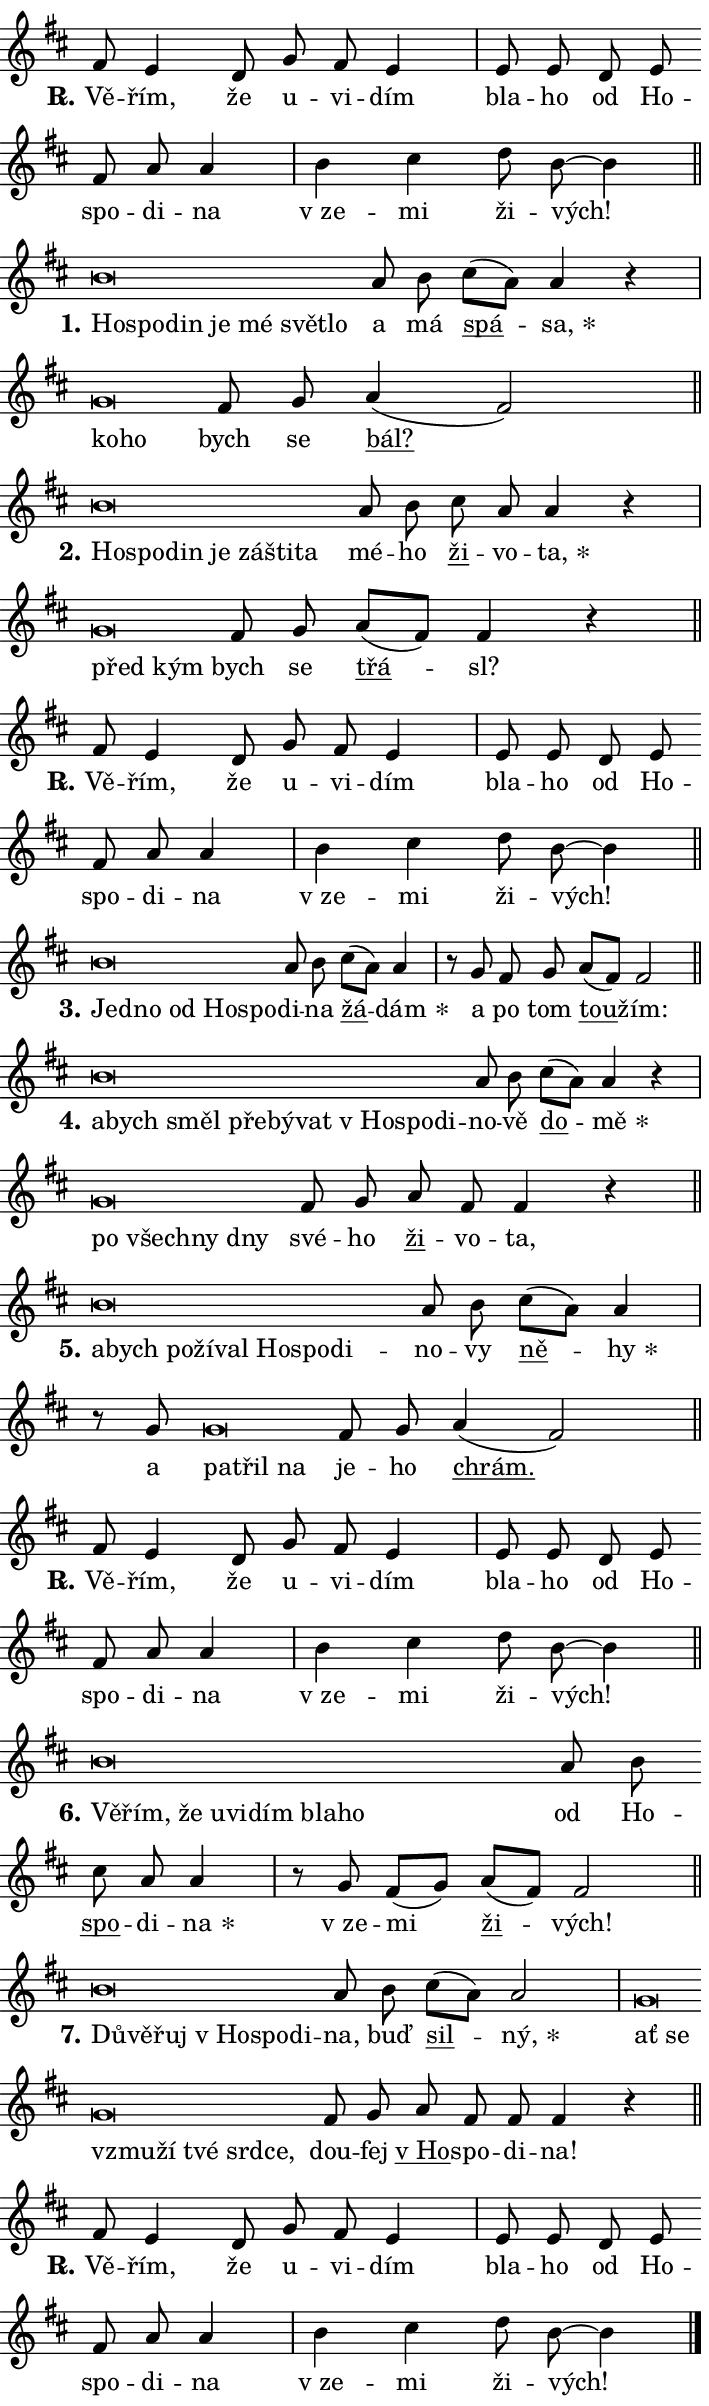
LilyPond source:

\version "2.24.0"
\header { tagline = "" }
\paper {
  indent = 0\cm
  top-margin = 0\cm
  right-margin = 0.13\cm % to fit lyric hyphens
  bottom-margin = 0\cm
  left-margin = 0\cm
  paper-width = 12\cm
  page-breaking = #ly:one-page-breaking
  system-system-spacing.basic-distance = #11
  score-system-spacing.basic-distance = #11
  ragged-last = ##f
}


%% Author: Thomas Morley
%% https://lists.gnu.org/archive/html/lilypond-user/2020-05/msg00002.html
#(define (line-position grob)
"Returns position of @var[grob} in current system:
   @code{'start}, if at first time-step
   @code{'end}, if at last time-step
   @code{'middle} otherwise
"
  (let* ((col (ly:item-get-column grob))
         (ln (ly:grob-object col 'left-neighbor))
         (rn (ly:grob-object col 'right-neighbor))
         (col-to-check-left (if (ly:grob? ln) ln col))
         (col-to-check-right (if (ly:grob? rn) rn col))
         (break-dir-left
           (and
             (ly:grob-property col-to-check-left 'non-musical #f)
             (ly:item-break-dir col-to-check-left)))
         (break-dir-right
           (and
             (ly:grob-property col-to-check-right 'non-musical #f)
             (ly:item-break-dir col-to-check-right))))
        (cond ((eqv? 1 break-dir-left) 'start)
              ((eqv? -1 break-dir-right) 'end)
              (else 'middle))))

#(define (tranparent-at-line-position vctor)
  (lambda (grob)
  "Relying on @code{line-position} select the relevant enry from @var{vctor}.
Used to determine transparency,"
    (case (line-position grob)
      ((end) (not (vector-ref vctor 0)))
      ((middle) (not (vector-ref vctor 1)))
      ((start) (not (vector-ref vctor 2))))))

noteHeadBreakVisibility =
#(define-music-function (break-visibility)(vector?)
"Makes @code{NoteHead}s transparent relying on @var{break-visibility}"
#{
  \override NoteHead.transparent =
    #(tranparent-at-line-position break-visibility)
#})

#(define delete-ledgers-for-transparent-note-heads
  (lambda (grob)
    "Reads whether a @code{NoteHead} is transparent.
If so this @code{NoteHead} is removed from @code{'note-heads} from
@var{grob}, which is supposed to be @code{LedgerLineSpanner}.
As a result ledgers are not printed for this @code{NoteHead}"
    (let* ((nhds-array (ly:grob-object grob 'note-heads))
           (nhds-list
             (if (ly:grob-array? nhds-array)
                 (ly:grob-array->list nhds-array)
                 '()))
           ;; Relies on the transparent-property being done before
           ;; Staff.LedgerLineSpanner.after-line-breaking is executed.
           ;; This is fragile ...
           (to-keep
             (remove
               (lambda (nhd)
                 (ly:grob-property nhd 'transparent #f))
               nhds-list)))
      ;; TODO find a better method to iterate over grob-arrays, similiar
      ;; to filter/remove etc for lists
      ;; For now rebuilt from scratch
      (set! (ly:grob-object grob 'note-heads)  '())
      (for-each
        (lambda (nhd)
          (ly:pointer-group-interface::add-grob grob 'note-heads nhd))
        to-keep))))

squashNotes = {
  \override NoteHead.X-extent = #'(-0.2 . 0.2)
  \override NoteHead.Y-extent = #'(-0.75 . 0)
  \override NoteHead.stencil =
    #(lambda (grob)
       (let ((pos (ly:grob-property grob 'staff-position)))
         (begin
           (if (< pos -7) (display "ERROR: Lower brevis then expected\n") (display ""))
           (if (<= pos -6) ly:text-interface::print ly:note-head::print))))
}
unSquashNotes = {
  \revert NoteHead.X-extent
  \revert NoteHead.Y-extent
  \revert NoteHead.stencil
}

hideNotes = \noteHeadBreakVisibility #begin-of-line-visible
unHideNotes = \noteHeadBreakVisibility #all-visible

% work-around for resetting accidentals
% https://lilypond.org/doc/v2.23/Documentation/notation/displaying-rhythms#unmetered-music
cadenzaMeasure = {
  \cadenzaOff
  \partial 1024 s1024
  \cadenzaOn
}

#(define-markup-command (accent layout props text) (markup?)
  "Underline accented syllable"
  (interpret-markup layout props
    #{\markup \override #'(offset . 4.3) \underline { #text }#}))

responsum = \markup \concat {
  "R" \hspace #-1.05 \path #0.1 #'((moveto 0 0.07) (lineto 0.9 0.8)) \hspace #0.05 "."
}

spaceSize = #0.6828661417322834 % exact space size for TeX Gyre Schola

\layout {
  \context {
    \Staff
    \remove "Time_signature_engraver"
    \override LedgerLineSpanner.after-line-breaking = #delete-ledgers-for-transparent-note-heads
  }
  \context {
    \Lyrics {
      \override LyricSpace.minimum-distance = \spaceSize
      \override LyricText.font-name = #"TeX Gyre Schola"
      \override LyricText.font-size = 1
      \override StanzaNumber.font-name = #"TeX Gyre Schola Bold"
      \override StanzaNumber.font-size = 1
    }
  }
  \context {
    \Score 
    \override NoteHead.text =
      #(lambda (grob) 
        (let ((pos (ly:grob-property grob 'staff-position)))
          #{\markup {
            \combine
              \halign #-0.55 \raise #(if (= pos -6) 0 0.5) \override #'(thickness . 2) \draw-line #'(3.2 . 0)
              \musicglyph "noteheads.sM1"
          }#}))
  }
}

% magnetic-lyrics.ily
%
%   written by
%     Jean Abou Samra <jean@abou-samra.fr>
%     Werner Lemberg <wl@gnu.org>
%
%   adapted by
%     Jiri Hon <jiri.hon@gmail.com>
%
% Version 2022-Apr-15

% https://www.mail-archive.com/lilypond-user@gnu.org/msg149350.html

#(define (Left_hyphen_pointer_engraver context)
   "Collect syllable-hyphen-syllable occurrences in lyrics and store
them in properties.  This engraver only looks to the left.  For
example, if the lyrics input is @code{foo -- bar}, it does the
following.

@itemize @bullet
@item
Set the @code{text} property of the @code{LyricHyphen} grob between
@q{foo} and @q{bar} to @code{foo}.

@item
Set the @code{left-hyphen} property of the @code{LyricText} grob with
text @q{foo} to the @code{LyricHyphen} grob between @q{foo} and
@q{bar}.
@end itemize

Use this auxiliary engraver in combination with the
@code{lyric-@/text::@/apply-@/magnetic-@/offset!} hook."
   (let ((hyphen #f)
         (text #f))
     (make-engraver
      (acknowledgers
       ((lyric-syllable-interface engraver grob source-engraver)
        (set! text grob)))
      (end-acknowledgers
       ((lyric-hyphen-interface engraver grob source-engraver)
        ;(when (not (grob::has-interface grob 'lyric-space-interface))
          (set! hyphen grob)));)
      ((stop-translation-timestep engraver)
       (when (and text hyphen)
         (ly:grob-set-object! text 'left-hyphen hyphen))
       (set! text #f)
       (set! hyphen #f)))))

#(define (lyric-text::apply-magnetic-offset! grob)
   "If the space between two syllables is less than the value in
property @code{LyricText@/.details@/.squash-threshold}, move the right
syllable to the left so that it gets concatenated with the left
syllable.

Use this function as a hook for
@code{LyricText@/.after-@/line-@/breaking} if the
@code{Left_@/hyphen_@/pointer_@/engraver} is active."
   (let ((hyphen (ly:grob-object grob 'left-hyphen #f)))
     (when hyphen
       (let ((left-text (ly:spanner-bound hyphen LEFT)))
         (when (grob::has-interface left-text 'lyric-syllable-interface)
           (let* ((common (ly:grob-common-refpoint grob left-text X))
                  (this-x-ext (ly:grob-extent grob common X))
                  (left-x-ext
                   (begin
                     ;; Trigger magnetism for left-text.
                     (ly:grob-property left-text 'after-line-breaking)
                     (ly:grob-extent left-text common X)))
                  ;; `delta` is the gap width between two syllables.
                  (delta (- (interval-start this-x-ext)
                            (interval-end left-x-ext)))
                  (details (ly:grob-property grob 'details))
                  (threshold (assoc-get 'squash-threshold details 0.2)))
             (when (< delta threshold)
               (let* (;; We have to manipulate the input text so that
                      ;; ligatures crossing syllable boundaries are not
                      ;; disabled.  For languages based on the Latin
                      ;; script this is essentially a beautification.
                      ;; However, for non-Western scripts it can be a
                      ;; necessity.
                      (lt (ly:grob-property left-text 'text))
                      (rt (ly:grob-property grob 'text))
                      (is-space (grob::has-interface hyphen 'lyric-space-interface))
                      (space (if is-space " " ""))
                      (extra-delta (if is-space spaceSize 0))
                      ;; Append new syllable.
                      (ltrt-space (if (and (string? lt) (string? rt))
                                (string-append lt space rt)
                                (make-concat-markup (list lt space rt))))
                      ;; Right-align `ltrt` to the right side.
                      (ltrt-space-markup (grob-interpret-markup
                               grob
                               (make-translate-markup
                                (cons (interval-length this-x-ext) 0)
                                (make-right-align-markup ltrt-space)))))
                 (begin
                   ;; Don't print `left-text`.
                   (ly:grob-set-property! left-text 'stencil #f)
                   ;; Set text and stencil (which holds all collected
                   ;; syllables so far) and shift it to the left.
                   (ly:grob-set-property! grob 'text ltrt-space)
                   (ly:grob-set-property! grob 'stencil ltrt-space-markup)
                   (ly:grob-translate-axis! grob (- (- delta extra-delta)) X))))))))))


#(define (lyric-hyphen::displace-bounds-first grob)
   ;; Make very sure this callback isn't triggered too early.
   (let ((left (ly:spanner-bound grob LEFT))
         (right (ly:spanner-bound grob RIGHT)))
     (ly:grob-property left 'after-line-breaking)
     (ly:grob-property right 'after-line-breaking)
     (ly:lyric-hyphen::print grob)))

squashThreshold = #0.4

\layout {
  \context {
    \Lyrics
    \consists #Left_hyphen_pointer_engraver
    \override LyricText.after-line-breaking =
      #lyric-text::apply-magnetic-offset!
    \override LyricHyphen.stencil = #lyric-hyphen::displace-bounds-first
    \override LyricText.details.squash-threshold = \squashThreshold
    \override LyricHyphen.minimum-distance = 0
    \override LyricHyphen.minimum-length = \squashThreshold
  }
}

squashText = \override LyricText.details.squash-threshold = 9999
unSquashText = \override LyricText.details.squash-threshold = \squashThreshold

leftText = \override LyricText.self-alignment-X = #LEFT
unLeftText = \revert LyricText.self-alignment-X

starOffset = #(lambda (grob) 
                (let ((x_offset (ly:self-alignment-interface::aligned-on-x-parent grob)))
                  (if (= x_offset 0) 0 (+ x_offset 1.2))))

star = #(define-music-function (syllable)(string?)
"Append star separator at the end of a syllable"
#{
  \once \override LyricText.X-offset = #starOffset
  \lyricmode { \markup {
    #syllable
    \override #'((font-name . "TeX Gyre Schola Bold")) \hspace #0.2 \lower #0.65 \larger "*"
  } }
#})

starAccent = #(define-music-function (syllable)(string?)
"Append star separator at the end of a syllable and make accent"
#{
  \once \override LyricText.X-offset = #starOffset
  \lyricmode { \markup {
    \accent #syllable
    \override #'((font-name . "TeX Gyre Schola Bold")) \hspace #0.2 \lower #0.65 \larger "*"
  } }
#})

breath = #(define-music-function (syllable)(string?)
"Append breathing indicator at the end of a syllable"
#{
  \lyricmode { \markup { #syllable "+" } }
#})

optionalBreath = #(define-music-function (syllable)(string?)
"Append optional breathing indicator at the end of a syllable"
#{
  \lyricmode { \markup { #syllable "(+)" } }
#})


\score {
    <<
        \new Voice = "melody" { \cadenzaOn \key d \major \relative { fis'8 e4 d8 g fis e4 \cadenzaMeasure \bar "|" e8 e d e \bar "" fis a a4 \cadenzaMeasure \bar "|" b cis d8 b~ b4 \cadenzaMeasure \bar "||" \break } }
        \new Lyrics \lyricsto "melody" { \lyricmode { \set stanza = \responsum
Vě -- řím, že u -- vi -- dím bla -- ho od Ho -- spo -- di -- na "v ze" -- mi ži -- vých! } }
    >>
    \layout {}
}

\score {
    <<
        \new Voice = "melody" { \cadenzaOn \key d \major \relative { \squashNotes b'\breve*1/16 \hideNotes \breve*1/16 \bar "" \breve*1/16 \bar "" \breve*1/16 \bar "" \breve*1/16 \bar "" \breve*1/16 \breve*1/16 \bar "" \unHideNotes \unSquashNotes a8 b \bar "" cis[( a)] a4 r \cadenzaMeasure \bar "|" \squashNotes g\breve*1/16 \hideNotes \breve*1/16 \bar "" \unHideNotes \unSquashNotes fis8 g \bar "" a4(fis2) \cadenzaMeasure \bar "||" \break } }
        \new Lyrics \lyricsto "melody" { \lyricmode { \set stanza = "1."
\leftText Ho -- \squashText spo -- din je mé svět -- lo \unLeftText \unSquashText a má \markup \accent spá -- \star sa, \leftText ko -- \squashText ho \unLeftText \unSquashText bych se \markup \accent bál? } }
    >>
    \layout {}
}

\score {
    <<
        \new Voice = "melody" { \cadenzaOn \key d \major \relative { \squashNotes b'\breve*1/16 \hideNotes \breve*1/16 \bar "" \breve*1/16 \bar "" \breve*1/16 \bar "" \breve*1/16 \bar "" \breve*1/16 \breve*1/16 \bar "" \unHideNotes \unSquashNotes a8 b \bar "" cis a a4 r \cadenzaMeasure \bar "|" \squashNotes g\breve*1/16 \hideNotes \breve*1/16 \bar "" \unHideNotes \unSquashNotes fis8 g \bar "" a[(fis)] fis4 r \cadenzaMeasure \bar "||" \break } }
        \new Lyrics \lyricsto "melody" { \lyricmode { \set stanza = "2."
\leftText Ho -- \squashText spo -- din je zá -- šti -- ta \unLeftText \unSquashText mé -- ho \markup \accent ži -- vo -- \star ta, \leftText před \squashText kým \unLeftText \unSquashText bych se \markup \accent třá -- sl? } }
    >>
    \layout {}
}

\score {
    <<
        \new Voice = "melody" { \cadenzaOn \key d \major \relative { fis'8 e4 d8 g fis e4 \cadenzaMeasure \bar "|" e8 e d e \bar "" fis a a4 \cadenzaMeasure \bar "|" b cis d8 b~ b4 \cadenzaMeasure \bar "||" \break } }
        \new Lyrics \lyricsto "melody" { \lyricmode { \set stanza = \responsum
Vě -- řím, že u -- vi -- dím bla -- ho od Ho -- spo -- di -- na "v ze" -- mi ži -- vých! } }
    >>
    \layout {}
}

\score {
    <<
        \new Voice = "melody" { \cadenzaOn \key d \major \relative { \squashNotes b'\breve*1/16 \hideNotes \breve*1/16 \bar "" \breve*1/16 \bar "" \breve*1/16 \breve*1/16 \bar "" \unHideNotes \unSquashNotes a8 b \bar "" cis[( a)] a4 \cadenzaMeasure \bar "|" r8 g8 fis8 g \bar "" a[(fis)] fis2 \cadenzaMeasure \bar "||" \break } }
        \new Lyrics \lyricsto "melody" { \lyricmode { \set stanza = "3."
\leftText Jed -- \squashText no od Ho -- spo -- \unLeftText \unSquashText di -- na \markup \accent žá -- \star dám a po tom \markup \accent tou -- žím: } }
    >>
    \layout {}
}

\score {
    <<
        \new Voice = "melody" { \cadenzaOn \key d \major \relative { \squashNotes b'\breve*1/16 \hideNotes \breve*1/16 \bar "" \breve*1/16 \bar "" \breve*1/16 \bar "" \breve*1/16 \bar "" \breve*1/16 \bar "" \breve*1/16 \bar "" \breve*1/16 \breve*1/16 \bar "" \unHideNotes \unSquashNotes a8 b \bar "" cis[( a)] a4 r \cadenzaMeasure \bar "|" \squashNotes g\breve*1/16 \hideNotes \breve*1/16 \bar "" \breve*1/16 \breve*1/16 \bar "" \unHideNotes \unSquashNotes fis8 g \bar "" a fis fis4 r \cadenzaMeasure \bar "||" \break } }
        \new Lyrics \lyricsto "melody" { \lyricmode { \set stanza = "4."
\leftText a -- \squashText bych směl pře -- bý -- vat "v Ho" -- spo -- di -- \unLeftText \unSquashText no -- vě \markup \accent do -- \star mě \leftText po \squashText všech -- ny dny \unLeftText \unSquashText své -- ho \markup \accent ži -- vo -- ta, } }
    >>
    \layout {}
}

\score {
    <<
        \new Voice = "melody" { \cadenzaOn \key d \major \relative { \squashNotes b'\breve*1/16 \hideNotes \breve*1/16 \bar "" \breve*1/16 \bar "" \breve*1/16 \bar "" \breve*1/16 \bar "" \breve*1/16 \bar "" \breve*1/16 \breve*1/16 \bar "" \unHideNotes \unSquashNotes a8 b \bar "" cis[( a)] a4 \cadenzaMeasure \bar "|" r8 g8 \squashNotes g\breve*1/16 \hideNotes \breve*1/16 \breve*1/16 \bar "" \unHideNotes \unSquashNotes fis8 g \bar "" a4(fis2) \cadenzaMeasure \bar "||" \break } }
        \new Lyrics \lyricsto "melody" { \lyricmode { \set stanza = "5."
\leftText a -- \squashText bych po -- ží -- val Ho -- spo -- di -- \unLeftText \unSquashText no -- vy \markup \accent ně -- \star hy a \leftText pa -- \squashText třil na \unLeftText \unSquashText je -- ho \markup \accent chrám. } }
    >>
    \layout {}
}

\score {
    <<
        \new Voice = "melody" { \cadenzaOn \key d \major \relative { fis'8 e4 d8 g fis e4 \cadenzaMeasure \bar "|" e8 e d e \bar "" fis a a4 \cadenzaMeasure \bar "|" b cis d8 b~ b4 \cadenzaMeasure \bar "||" \break } }
        \new Lyrics \lyricsto "melody" { \lyricmode { \set stanza = \responsum
Vě -- řím, že u -- vi -- dím bla -- ho od Ho -- spo -- di -- na "v ze" -- mi ži -- vých! } }
    >>
    \layout {}
}

\score {
    <<
        \new Voice = "melody" { \cadenzaOn \key d \major \relative { \squashNotes b'\breve*1/16 \hideNotes \breve*1/16 \bar "" \breve*1/16 \bar "" \breve*1/16 \bar "" \breve*1/16 \bar "" \breve*1/16 \bar "" \breve*1/16 \breve*1/16 \bar "" \unHideNotes \unSquashNotes a8 b \bar "" cis a a4 \cadenzaMeasure \bar "|" r8 g8 fis8[( g)] \bar "" a[( fis)] fis2 \cadenzaMeasure \bar "||" \break } }
        \new Lyrics \lyricsto "melody" { \lyricmode { \set stanza = "6."
\leftText Vě -- \squashText řím, že u -- vi -- dím bla -- ho \unLeftText \unSquashText od Ho -- \markup \accent spo -- di -- \star na "v ze" -- mi \markup \accent ži -- vých! } }
    >>
    \layout {}
}

\score {
    <<
        \new Voice = "melody" { \cadenzaOn \key d \major \relative { \squashNotes b'\breve*1/16 \hideNotes \breve*1/16 \bar "" \breve*1/16 \bar "" \breve*1/16 \bar "" \breve*1/16 \breve*1/16 \bar "" \unHideNotes \unSquashNotes a8 b \bar "" cis[( a)] a2 \cadenzaMeasure \bar "|" \squashNotes g\breve*1/16 \hideNotes \breve*1/16 \bar "" \breve*1/16 \bar "" \breve*1/16 \bar "" \breve*1/16 \bar "" \breve*1/16 \breve*1/16 \bar "" \unHideNotes \unSquashNotes fis8 g \bar "" a fis fis fis4 r \cadenzaMeasure \bar "||" \break } }
        \new Lyrics \lyricsto "melody" { \lyricmode { \set stanza = "7."
\leftText Dů -- \squashText vě -- řuj "v Ho" -- spo -- di -- \unLeftText \unSquashText na, buď \markup \accent sil -- \star ný, \leftText ať \squashText se vzmu -- ží tvé srd -- ce, \unLeftText \unSquashText dou -- fej \markup \accent "v Ho" -- spo -- di -- na! } }
    >>
    \layout {}
}

\score {
    <<
        \new Voice = "melody" { \cadenzaOn \key d \major \relative { fis'8 e4 d8 g fis e4 \cadenzaMeasure \bar "|" e8 e d e \bar "" fis a a4 \cadenzaMeasure \bar "|" b cis d8 b~ b4 \cadenzaMeasure \bar "||" \break } \bar "|." }
        \new Lyrics \lyricsto "melody" { \lyricmode { \set stanza = \responsum
Vě -- řím, že u -- vi -- dím bla -- ho od Ho -- spo -- di -- na "v ze" -- mi ži -- vých! } }
    >>
    \layout {}
}
